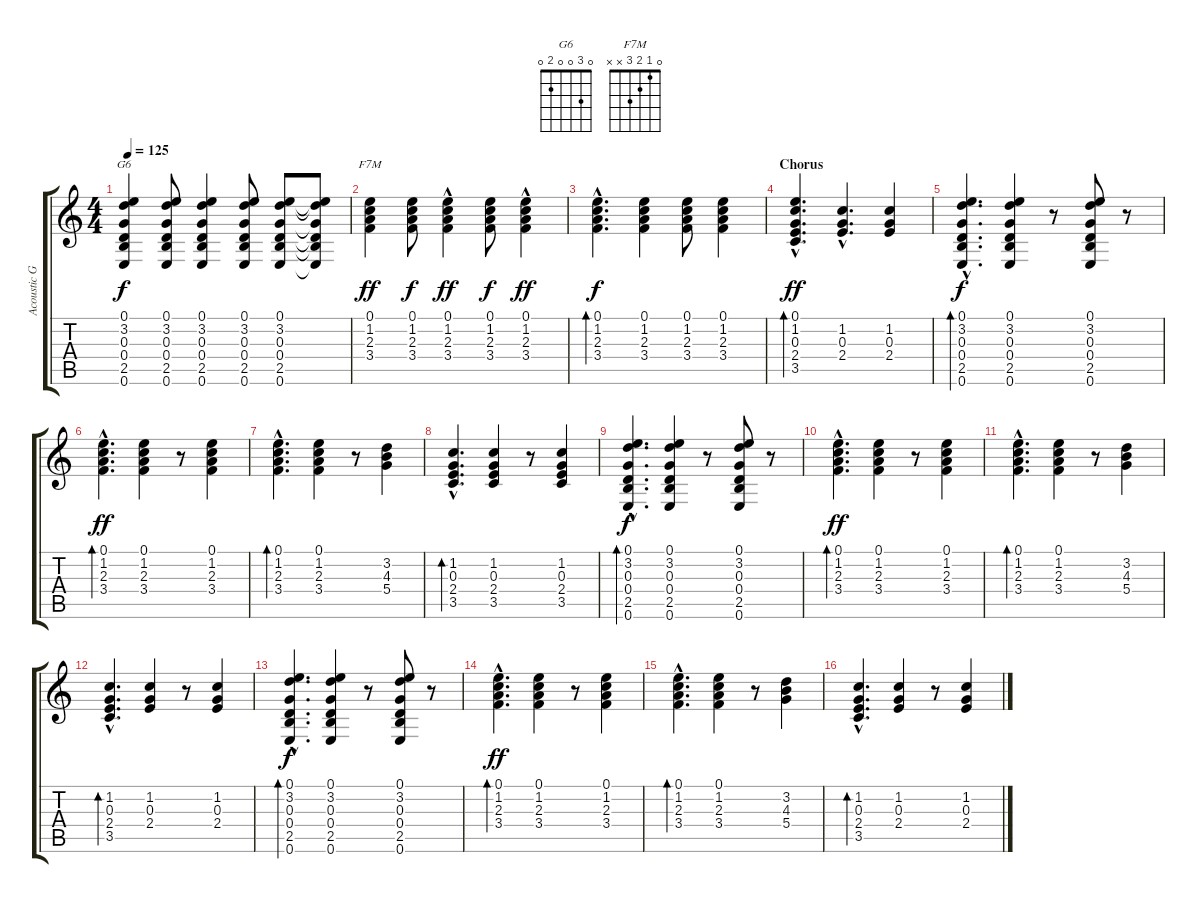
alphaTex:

\track ("Acoustic Guitar" "Acoustic G") {instrument acousticguitarsteel}
\staff {score tabs}
\tuning (E4 B3 G3 D3 A2 E2) {hide}
\chord ("G6" 0 3 0 0 2 0)
\chord ("F7M" 0 1 2 3 x x)
\ts (4 4)
\tempo 125
\clef g2
\ks c
(0.1 3.2 0.3 0.4 2.5 0.6).4{ch "G6" dy f} (0.1 3.2 0.3 0.4 2.5 0.6).8 (0.1 3.2 0.3 0.4 2.5 0.6).4 (0.1 3.2 0.3 0.4 2.5 0.6).8 (0.1 3.2 0.3 0.4 2.5 0.6).8 (0.1{t} 3.2{t} 0.3{t} 0.4{t} 2.5{t} 0.6{t}).8 |
(0.1 1.2 2.3 3.4).4{ch "F7M" dy ff} (0.1 1.2 2.3 3.4).8{dy f} (0.1 1.2 2.3 3.4{hac}).4{dy ff} (0.1 1.2 2.3 3.4).8{dy f} (0.1 1.2{hac} 2.3 3.4).4{dy ff} |
(0.1{hac} 1.2{hac} 2.3{hac} 3.4{hac}).4{d bd 240 dy f} (0.1 1.2 2.3 3.4).4 (0.1 1.2 2.3 3.4).8 (0.1 1.2 2.3 3.4).4 |
\section ("" "Chorus")
(0.1{hac} 1.2{hac} 0.3{hac} 2.4{hac} 3.5{hac}).4{d bd 240 dy ff} (1.2{hac} 0.3{hac} 2.4{hac}).4{d} (1.2 0.3 2.4).4 |
(0.1{hac} 3.2{hac} 0.3{hac} 0.4{hac} 2.5{hac} 0.6{hac}).4{d bd 240 dy f} (0.1 3.2 0.3 0.4 2.5 0.6).4 r.8 (0.1 3.2 0.3 0.4 2.5 0.6).8 r.8 |
(0.1{hac} 1.2{hac} 2.3{hac} 3.4{hac}).4{d bd 240 dy ff} (0.1 1.2 2.3 3.4).4 r.8 (0.1 1.2 2.3 3.4).4 |
(0.1{hac} 1.2{hac} 2.3{hac} 3.4{hac}).4{d bd 240} (0.1 1.2 2.3 3.4).4 r.8 (3.2 4.3 5.4).4 |
(1.2{hac} 0.3{hac} 2.4{hac} 3.5{hac}).4{d bd 240} (1.2 0.3 2.4 3.5).4 r.8 (1.2 0.3 2.4 3.5).4 |
(0.1{hac} 3.2{hac} 0.3{hac} 0.4{hac} 2.5{hac} 0.6{hac}).4{d bd 240 dy f} (0.1 3.2 0.3 0.4 2.5 0.6).4 r.8 (0.1 3.2 0.3 0.4 2.5 0.6).8 r.8 |
(0.1{hac} 1.2{hac} 2.3{hac} 3.4{hac}).4{d bd 240 dy ff} (0.1 1.2 2.3 3.4).4 r.8 (0.1 1.2 2.3 3.4).4 |
(0.1{hac} 1.2{hac} 2.3{hac} 3.4{hac}).4{d bd 240} (0.1 1.2 2.3 3.4).4 r.8 (3.2 4.3 5.4).4 |
(1.2{hac} 0.3{hac} 2.4{hac} 3.5{hac}).4{d bd 240} (1.2 0.3 2.4).4 r.8 (1.2 0.3 2.4).4 |
(0.1{hac} 3.2{hac} 0.3{hac} 0.4{hac} 2.5{hac} 0.6{hac}).4{d bd 240 dy f} (0.1 3.2 0.3 0.4 2.5 0.6).4 r.8 (0.1 3.2 0.3 0.4 2.5 0.6).8 r.8 |
(0.1{hac} 1.2{hac} 2.3{hac} 3.4{hac}).4{d bd 240 dy ff} (0.1 1.2 2.3 3.4).4 r.8 (0.1 1.2 2.3 3.4).4 |
(0.1{hac} 1.2{hac} 2.3{hac} 3.4{hac}).4{d bd 240} (0.1 1.2 2.3 3.4).4 r.8 (3.2 4.3 5.4).4 |
(1.2{hac} 0.3{hac} 2.4{hac} 3.5{hac}).4{d bd 240} (1.2 0.3 2.4).4 r.8 (1.2 0.3 2.4).4
